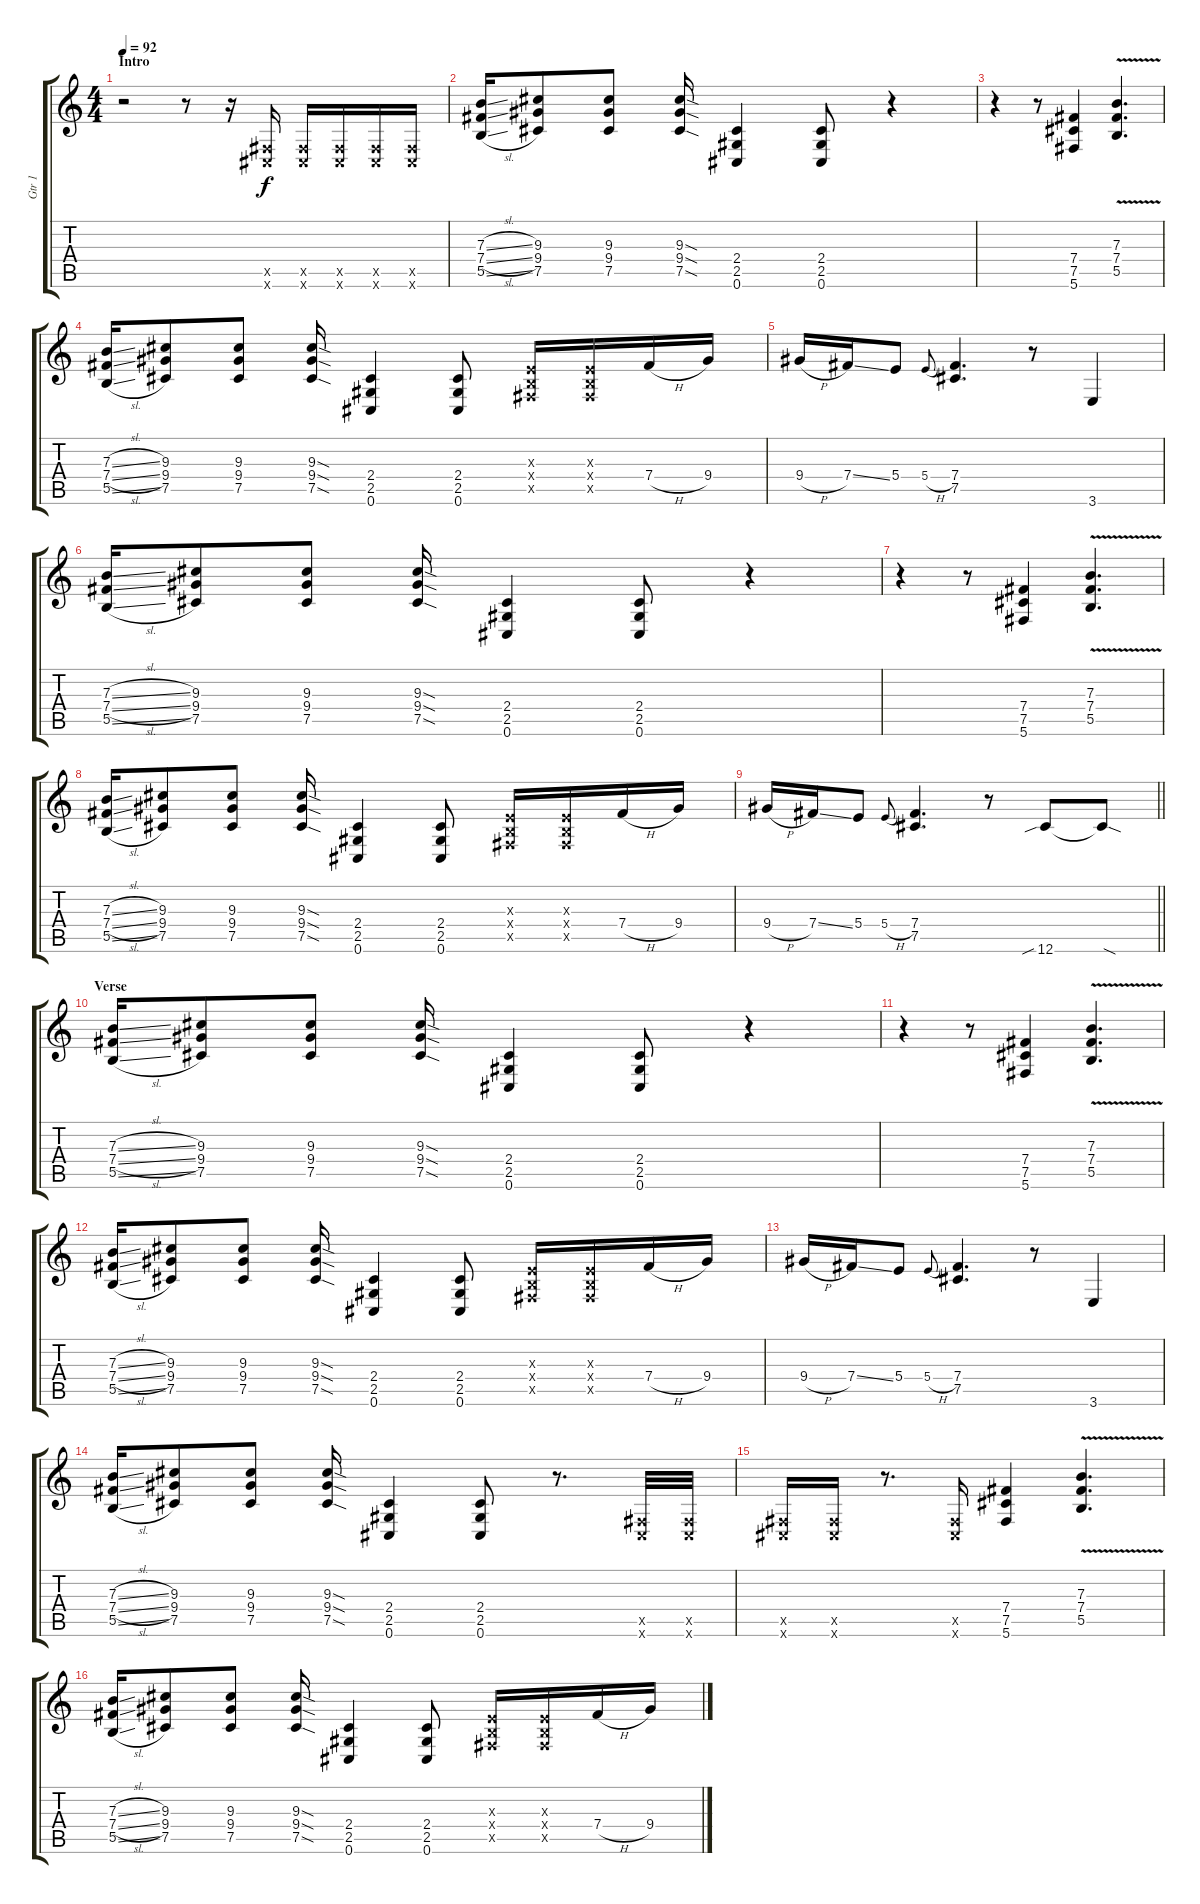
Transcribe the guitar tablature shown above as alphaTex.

\track ("Gtr 1" "Gtr 1") {instrument distortionguitar}
\staff {score tabs}
\tuning (Db4 Ab3 E3 B2 Gb2 Db2) {hide}
\ts (4 4)
\section ("" "Intro")
\tempo 92
\clef g2
\ks c
r.2{dy f instrument distortionguitar} r.8 r.16 (0.5{x} 0.6{x}).16 (0.5{x} 0.6{x}).16 (0.5{x} 0.6{x}).16 (0.5{x} 0.6{x}).16 (0.5{x} 0.6{x}).16 |
(7.3{sl} 7.4{sl} 5.5{sl}).16 (9.3 9.4 7.5).8 (9.3 9.4 7.5).8 (9.3{sod} 9.4{sod} 7.5{sod}).16 (2.4 2.5 0.6).4 (2.4 2.5 0.6).8 r.4 |
r.4 r.8 (7.4 7.5 5.6).4 (7.3 7.4{v} 5.5).4{d} |
(7.3{sl} 7.4{sl} 5.5{sl}).16 (9.3 9.4 7.5).8 (9.3 9.4 7.5).8 (9.3{sod} 9.4{sod} 7.5{sod}).16 (2.4 2.5 0.6).4 (2.4 2.5 0.6).8 (0.3{x} 0.4{x} 0.5{x}).16 (0.3{x} 0.4{x} 0.5{x}).16 7.4{h}.16 9.4.16 |
9.4{h}.16 7.4{ss}.16 5.4.8 5.4{h}.8{gr onbeat} (7.4 7.5).4{d} r.8 3.6.4 |
(7.3{sl} 7.4{sl} 5.5{sl}).16 (9.3 9.4 7.5).8 (9.3 9.4 7.5).8 (9.3{sod} 9.4{sod} 7.5{sod}).16 (2.4 2.5 0.6).4 (2.4 2.5 0.6).8 r.4 |
r.4 r.8 (7.4 7.5 5.6).4 (7.3 7.4{v} 5.5).4{d} |
(7.3{sl} 7.4{sl} 5.5{sl}).16 (9.3 9.4 7.5).8 (9.3 9.4 7.5).8 (9.3{sod} 9.4{sod} 7.5{sod}).16 (2.4 2.5 0.6).4 (2.4 2.5 0.6).8 (0.3{x} 0.4{x} 0.5{x}).16 (0.3{x} 0.4{x} 0.5{x}).16 7.4{h}.16 9.4.16 |
\barLineRight lightlight
9.4{h}.16 7.4{ss}.16 5.4.8 5.4{h}.8{gr onbeat} (7.4 7.5).4{d} r.8 12.6{sib}.8 12.6{sod t}.8 |
\section ("" "Verse")
(7.3{sl} 7.4{sl} 5.5{sl}).16 (9.3 9.4 7.5).8 (9.3 9.4 7.5).8 (9.3{sod} 9.4{sod} 7.5{sod}).16 (2.4 2.5 0.6).4 (2.4 2.5 0.6).8 r.4 |
r.4 r.8 (7.4 7.5 5.6).4 (7.3 7.4{v} 5.5).4{d} |
(7.3{sl} 7.4{sl} 5.5{sl}).16 (9.3 9.4 7.5).8 (9.3 9.4 7.5).8 (9.3{sod} 9.4{sod} 7.5{sod}).16 (2.4 2.5 0.6).4 (2.4 2.5 0.6).8 (0.3{x} 0.4{x} 0.5{x}).16 (0.3{x} 0.4{x} 0.5{x}).16 7.4{h}.16 9.4.16 |
9.4{h}.16 7.4{ss}.16 5.4.8 5.4{h}.8{gr onbeat} (7.4 7.5).4{d} r.8 3.6.4 |
(7.3{sl} 7.4{sl} 5.5{sl}).16 (9.3 9.4 7.5).8 (9.3 9.4 7.5).8 (9.3{sod} 9.4{sod} 7.5{sod}).16 (2.4 2.5 0.6).4 (2.4 2.5 0.6).8 r.8{d} (0.5{x} 0.6{x}).32 (0.5{x} 0.6{x}).32 |
(0.5{x} 0.6{x}).16 (0.5{x} 0.6{x}).16 r.8{d} (0.5{x} 0.6{x}).16 (7.4 7.5 5.6).4 (7.3 7.4{v} 5.5).4{d} |
(7.3{sl} 7.4{sl} 5.5{sl}).16 (9.3 9.4 7.5).8 (9.3 9.4 7.5).8 (9.3{sod} 9.4{sod} 7.5{sod}).16 (2.4 2.5 0.6).4 (2.4 2.5 0.6).8 (0.3{x} 0.4{x} 0.5{x}).16 (0.3{x} 0.4{x} 0.5{x}).16 7.4{h}.16 9.4.16
